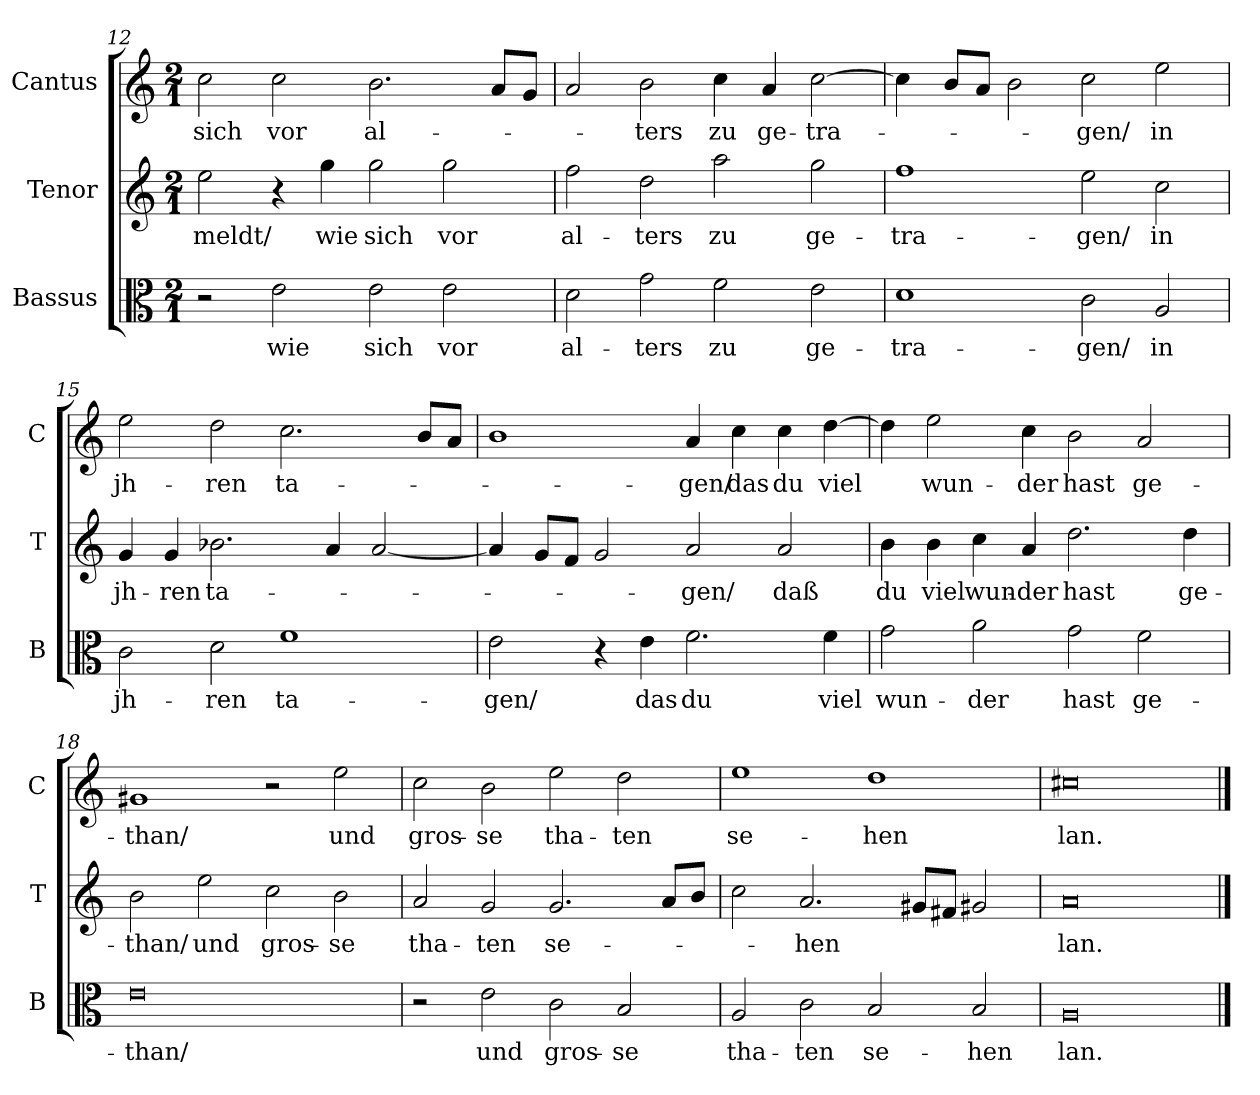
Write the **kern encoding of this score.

**kern	**text	**kern	**text	**kern	**text
*part3	*part3	*part2	*part2	*part1	*part1
*staff3	*staff3	*staff2	*staff2	*staff1	*staff1
*I"Bassus	*	*I"Tenor	*	*I"Cantus	*
*I'B	*	*I'T	*	*I'C	*
*clefC3	*	*clefG2	*	*clefG2	*
*k[]	*	*k[]	*	*k[]	*
*A:aeo	*	*A:aeo	*	*A:aeo	*
*M2/1	*	*M2/1	*	*M2/1	*
=12	=12	=12	=12	=12	=12
2r	.	2ee	-meldt/	2cc	sich
2e	wie	4r	.	2cc	vor
.	.	4gg	wie	.	.
2e	sich	2gg	sich	2.b	al-
2e	vor	2gg	vor	.	.
.	.	.	.	8a/L	.
.	.	.	.	8g/J	.
=13	=13	=13	=13	=13	=13
2d	al-	2ff	al-	2a	.
2g	-ters	2dd	-ters	2b	-ters
2f	zu	2aa	zu	4cc	zu
.	.	.	.	4a	ge-
2e	ge-	2gg	ge-	[2cc	-tra-
=14	=14	=14	=14	=14	=14
1d	-tra-	1ff	-tra-	4cc]	.
.	.	.	.	8b/L	.
.	.	.	.	8a/J	.
.	.	.	.	2b	.
2c	-gen/	2ee	-gen/	2cc	-gen/
2A	in	2cc	in	2ee	in
=15	=15	=15	=15	=15	=15
2c	jh-	4g	jh-	2ee	jh-
.	.	4g	-ren	.	.
2d	-ren	2.b-X	ta-	2dd	-ren
1f	ta-	.	.	2.cc	ta-
.	.	4a	.	.	.
.	.	[2a	.	.	.
.	.	.	.	8b/L	.
.	.	.	.	8a/J	.
=16	=16	=16	=16	=16	=16
2e	-gen/	4a]	.	1b	.
.	.	8g/L	.	.	.
.	.	8f/J	.	.	.
4r	.	2g	.	.	.
4e	das	.	.	.	.
2.f	du	2a	-gen/	4a	-gen/
.	.	.	.	4cc	das
.	.	2a	daß	4cc	du
4f	viel	.	.	[4dd	viel
=17	=17	=17	=17	=17	=17
2g	wun-	4b	du	4dd]	.
.	.	4b	viel	2ee	wun-
2a	-der	4cc	wun-	.	.
.	.	4a	-der	4cc	-der
2g	hast	2.dd	hast	2b	hast
2f	ge-	.	.	2a	ge-
.	.	4dd	ge-	.	.
=18	=18	=18	=18	=18	=18
0e	-than/	2b	-than/	1g#X	-than/
.	.	2ee	und	.	.
.	.	2cc	gros-	2r	.
.	.	2b	-se	2ee	und
=19	=19	=19	=19	=19	=19
2r	.	2a	tha-	2cc	gros-
2e	und	2g	-ten	2b	-se
2c	gros-	2.g	se-	2ee	tha-
2B	-se	.	.	2dd	-ten
.	.	8a/L	.	.	.
.	.	8b/J	.	.	.
=20	=20	=20	=20	=20	=20
2A	tha-	2cc	.	1ee	se-
2c	-ten	2.a	-hen	.	.
2B	se-	.	.	1dd	-hen
.	.	8g#X/L	.	.	.
.	.	8f#X/J	.	.	.
2B	-hen	2g#X	.	.	.
=21	=21	=21	=21	=21	=21
0A	lan.	0a	lan.	0cc#X	lan.
==	==	==	==	==	==
*-	*-	*-	*-	*-	*-
